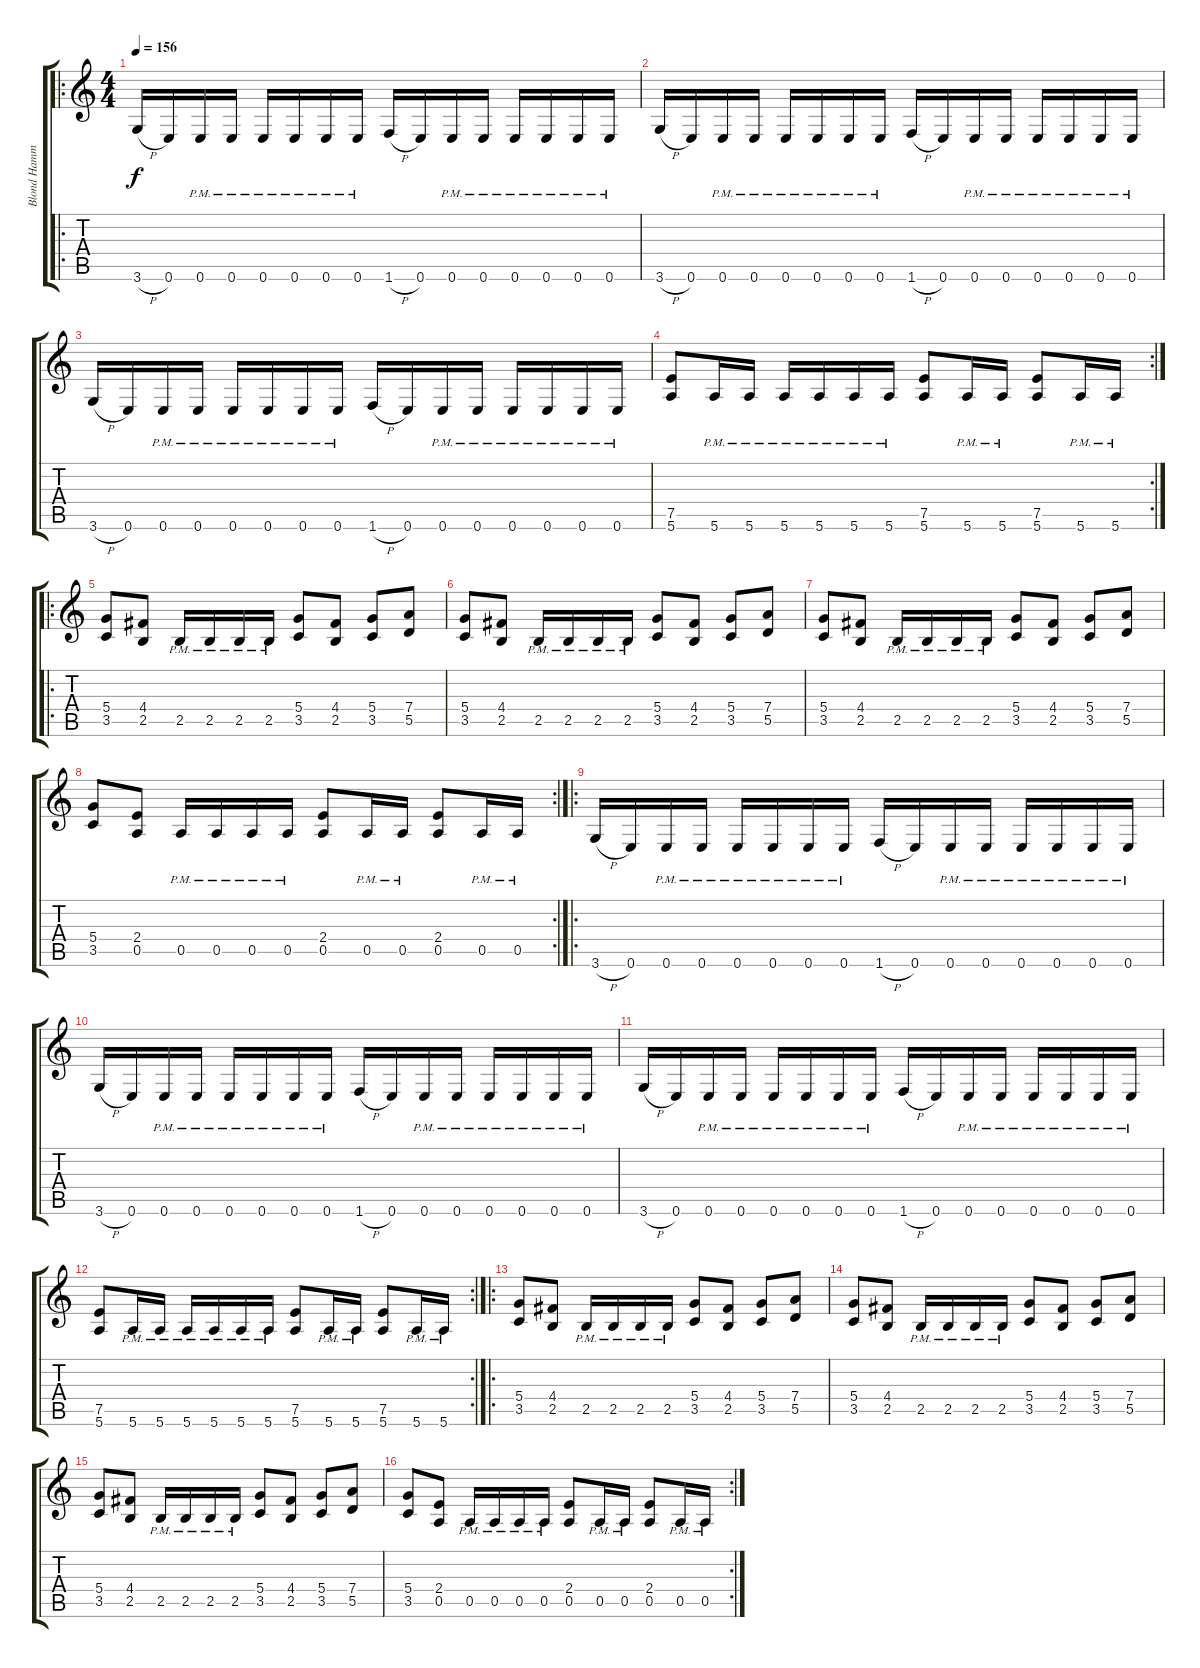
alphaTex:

\track ("Blond Hammet" "Blond Hamm") {instrument distortionguitar}
\staff {score tabs}
\tuning (E4 B3 G3 D3 A2 E2) {hide}
\ro
\ts (4 4)
\tempo 156
\clef g2
\ks c
3.6{h}.16{dy f} 0.6.16 0.6{pm}.16 0.6{pm}.16 0.6{pm}.16 0.6{pm}.16 0.6{pm}.16 0.6{pm}.16 1.6{h}.16 0.6.16 0.6{pm}.16 0.6{pm}.16 0.6{pm}.16 0.6{pm}.16 0.6{pm}.16 0.6{pm}.16 |
3.6{h}.16 0.6.16 0.6{pm}.16 0.6{pm}.16 0.6{pm}.16 0.6{pm}.16 0.6{pm}.16 0.6{pm}.16 1.6{h}.16 0.6.16 0.6{pm}.16 0.6{pm}.16 0.6{pm}.16 0.6{pm}.16 0.6{pm}.16 0.6{pm}.16 |
3.6{h}.16 0.6.16 0.6{pm}.16 0.6{pm}.16 0.6{pm}.16 0.6{pm}.16 0.6{pm}.16 0.6{pm}.16 1.6{h}.16 0.6.16 0.6{pm}.16 0.6{pm}.16 0.6{pm}.16 0.6{pm}.16 0.6{pm}.16 0.6{pm}.16 |
\rc 2
(7.5 5.6).8 5.6{pm}.16 5.6{pm}.16 5.6{pm}.16 5.6{pm}.16 5.6{pm}.16 5.6{pm}.16 (7.5 5.6).8 5.6{pm}.16 5.6{pm}.16 (7.5 5.6).8 5.6{pm}.16 5.6{pm}.16 |
\ro
(5.4 3.5).8 (4.4 2.5).8 2.5{pm}.16 2.5{pm}.16 2.5{pm}.16 2.5{pm}.16 (5.4 3.5).8 (4.4 2.5).8 (5.4 3.5).8 (7.4 5.5).8 |
(5.4 3.5).8 (4.4 2.5).8 2.5{pm}.16 2.5{pm}.16 2.5{pm}.16 2.5{pm}.16 (5.4 3.5).8 (4.4 2.5).8 (5.4 3.5).8 (7.4 5.5).8 |
(5.4 3.5).8 (4.4 2.5).8 2.5{pm}.16 2.5{pm}.16 2.5{pm}.16 2.5{pm}.16 (5.4 3.5).8 (4.4 2.5).8 (5.4 3.5).8 (7.4 5.5).8 |
\rc 2
(5.4 3.5).8 (2.4 0.5).8 0.5{pm}.16 0.5{pm}.16 0.5{pm}.16 0.5{pm}.16 (2.4 0.5).8 0.5{pm}.16 0.5{pm}.16 (2.4 0.5).8 0.5{pm}.16 0.5{pm}.16 |
\ro
3.6{h}.16 0.6.16 0.6{pm}.16 0.6{pm}.16 0.6{pm}.16 0.6{pm}.16 0.6{pm}.16 0.6{pm}.16 1.6{h}.16 0.6.16 0.6{pm}.16 0.6{pm}.16 0.6{pm}.16 0.6{pm}.16 0.6{pm}.16 0.6{pm}.16 |
3.6{h}.16 0.6.16 0.6{pm}.16 0.6{pm}.16 0.6{pm}.16 0.6{pm}.16 0.6{pm}.16 0.6{pm}.16 1.6{h}.16 0.6.16 0.6{pm}.16 0.6{pm}.16 0.6{pm}.16 0.6{pm}.16 0.6{pm}.16 0.6{pm}.16 |
3.6{h}.16 0.6.16 0.6{pm}.16 0.6{pm}.16 0.6{pm}.16 0.6{pm}.16 0.6{pm}.16 0.6{pm}.16 1.6{h}.16 0.6.16 0.6{pm}.16 0.6{pm}.16 0.6{pm}.16 0.6{pm}.16 0.6{pm}.16 0.6{pm}.16 |
\rc 2
(7.5 5.6).8 5.6{pm}.16 5.6{pm}.16 5.6{pm}.16 5.6{pm}.16 5.6{pm}.16 5.6{pm}.16 (7.5 5.6).8 5.6{pm}.16 5.6{pm}.16 (7.5 5.6).8 5.6{pm}.16 5.6{pm}.16 |
\ro
(5.4 3.5).8 (4.4 2.5).8 2.5{pm}.16 2.5{pm}.16 2.5{pm}.16 2.5{pm}.16 (5.4 3.5).8 (4.4 2.5).8 (5.4 3.5).8 (7.4 5.5).8 |
(5.4 3.5).8 (4.4 2.5).8 2.5{pm}.16 2.5{pm}.16 2.5{pm}.16 2.5{pm}.16 (5.4 3.5).8 (4.4 2.5).8 (5.4 3.5).8 (7.4 5.5).8 |
(5.4 3.5).8 (4.4 2.5).8 2.5{pm}.16 2.5{pm}.16 2.5{pm}.16 2.5{pm}.16 (5.4 3.5).8 (4.4 2.5).8 (5.4 3.5).8 (7.4 5.5).8 |
\rc 2
(5.4 3.5).8 (2.4 0.5).8 0.5{pm}.16 0.5{pm}.16 0.5{pm}.16 0.5{pm}.16 (2.4 0.5).8 0.5{pm}.16 0.5{pm}.16 (2.4 0.5).8 0.5{pm}.16 0.5{pm}.16
